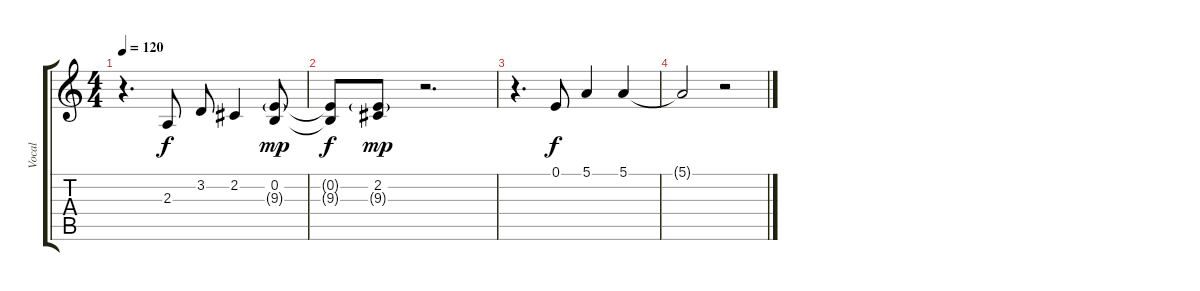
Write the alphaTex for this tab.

\track ("Vocal" "Vocal") {instrument acousticgrandpiano}
\staff {score tabs}
\tuning (E4 B3 G3 D3 A2 E2) {hide}
\ts (4 4)
\tempo 120
\clef g2
\ks c
r.4{d dy f} 2.3.8 3.2.8 2.2.4 (0.2 9.3{g}).8{dy mp} |
(0.2{t} 9.3{t}).8{dy f} (2.2 9.3{g}).8{dy mp} r.2{d} |
r.4{d} 0.1.8{dy f} 5.1.4 5.1.4 |
5.1{t}.2 r.2
